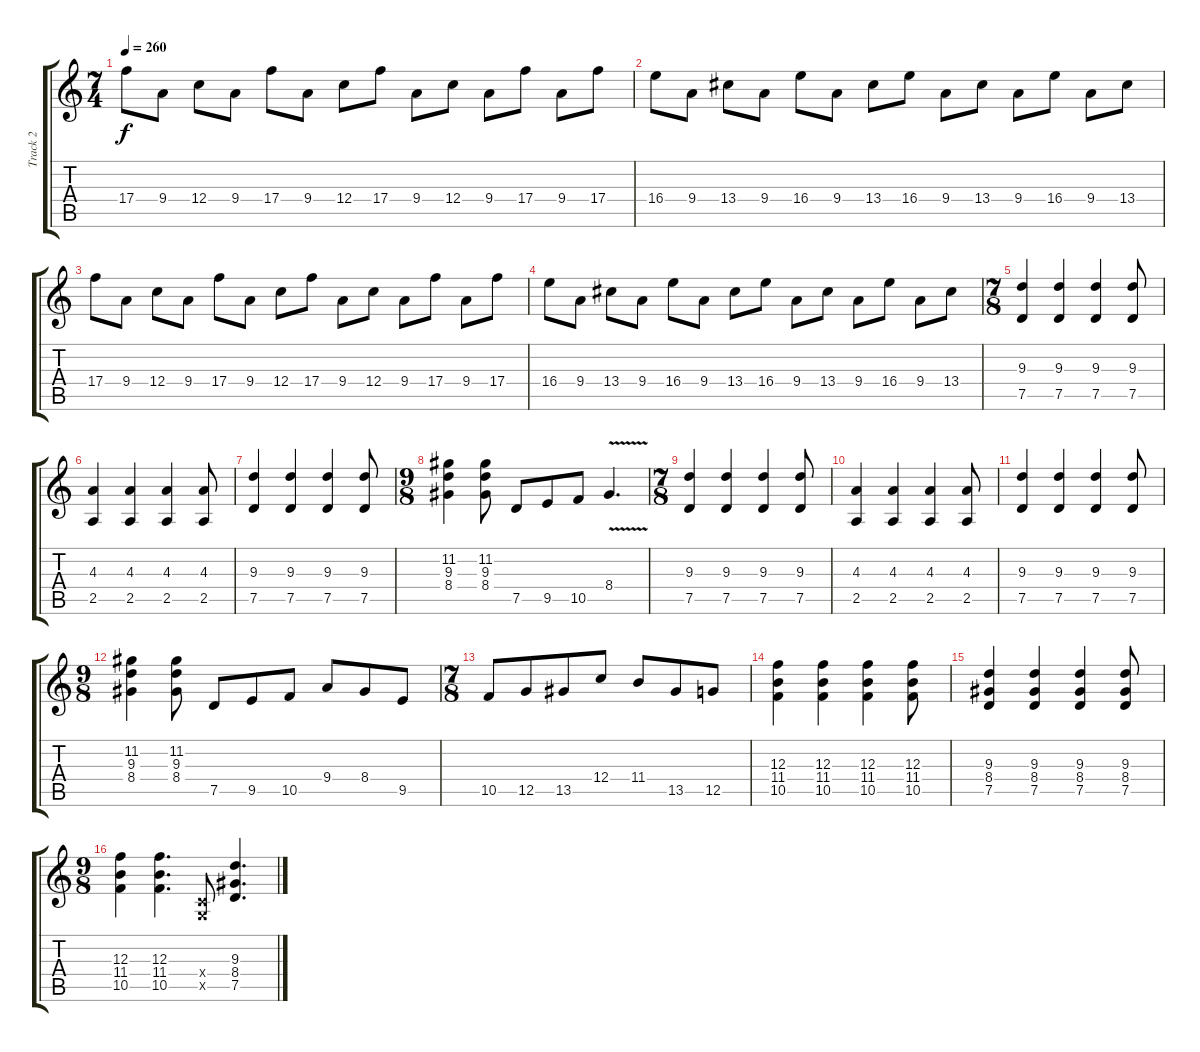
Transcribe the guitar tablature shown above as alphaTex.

\track ("Track 2" "Track 2") {instrument distortionguitar}
\staff {score tabs}
\tuning (D4 A3 F3 C3 G2 D2) {hide}
\ts (7 4)
\tempo 260
\clef g2
\ks c
17.4.8{dy f} 9.4.8 12.4.8 9.4.8 17.4.8 9.4.8 12.4.8 17.4.8 9.4.8 12.4.8 9.4.8 17.4.8 9.4.8 17.4.8 |
16.4.8 9.4.8 13.4.8 9.4.8 16.4.8 9.4.8 13.4.8 16.4.8 9.4.8 13.4.8 9.4.8 16.4.8 9.4.8 13.4.8 |
17.4.8 9.4.8 12.4.8 9.4.8 17.4.8 9.4.8 12.4.8 17.4.8 9.4.8 12.4.8 9.4.8 17.4.8 9.4.8 17.4.8 |
16.4.8 9.4.8 13.4.8 9.4.8 16.4.8 9.4.8 13.4.8 16.4.8 9.4.8 13.4.8 9.4.8 16.4.8 9.4.8 13.4.8 |
\ts (7 8)
(9.3 7.5).4 (9.3 7.5).4 (9.3 7.5).4 (9.3 7.5).8 |
(4.3 2.5).4 (4.3 2.5).4 (4.3 2.5).4 (4.3 2.5).8 |
(9.3 7.5).4 (9.3 7.5).4 (9.3 7.5).4 (9.3 7.5).8 |
\ts (9 8)
(11.2 9.3 8.4).4 (11.2 9.3 8.4).8 7.5.8 9.5.8 10.5.8 8.4{v}.4{d} |
\ts (7 8)
(9.3 7.5).4 (9.3 7.5).4 (9.3 7.5).4 (9.3 7.5).8 |
(4.3 2.5).4 (4.3 2.5).4 (4.3 2.5).4 (4.3 2.5).8 |
(9.3 7.5).4 (9.3 7.5).4 (9.3 7.5).4 (9.3 7.5).8 |
\ts (9 8)
(11.2 9.3 8.4).4 (11.2 9.3 8.4).8 7.5.8 9.5.8 10.5.8 9.4.8 8.4.8 9.5.8 |
\ts (7 8)
10.5.8 12.5.8 13.5.8 12.4.8 11.4.8 13.5.8 12.5.8 |
(12.3 11.4 10.5).4 (12.3 11.4 10.5).4 (12.3 11.4 10.5).4 (12.3 11.4 10.5).8 |
(9.3 8.4 7.5).4 (9.3 8.4 7.5).4 (9.3 8.4 7.5).4 (9.3 8.4 7.5).8 |
\ts (9 8)
(12.3 11.4 10.5).4 (12.3 11.4 10.5).4{d} (0.4{x} 0.5{x}).8 (9.3 8.4 7.5).4{d}
